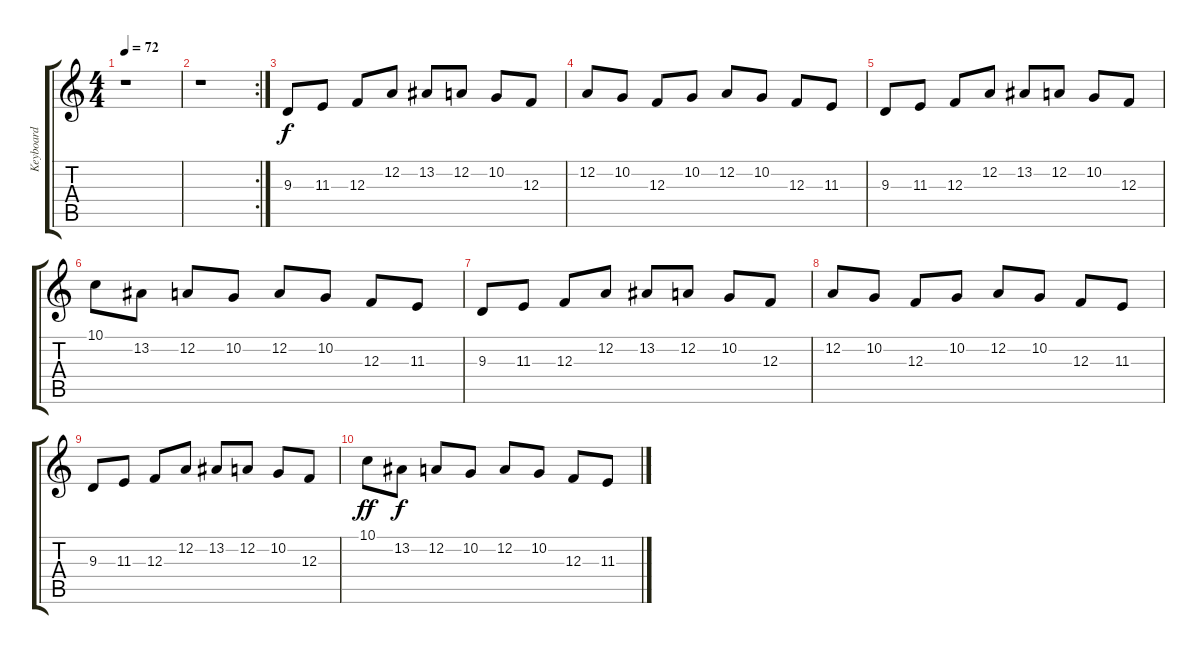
\track ("Keyboard" "Keyboard") {instrument acousticgrandpiano}
\staff {score tabs}
\tuning (D4 A3 F3 C3 G2 D2) {hide}
\ts (4 4)
\tempo 72
\clef g2
\ks c
r.1{dy f} |
\rc 2
r.1 |
9.3.8 11.3.8 12.3.8 12.2.8 13.2.8 12.2.8 10.2.8 12.3.8 |
12.2.8 10.2.8 12.3.8 10.2.8 12.2.8 10.2.8 12.3.8 11.3.8 |
9.3.8 11.3.8 12.3.8 12.2.8 13.2.8 12.2.8 10.2.8 12.3.8 |
10.1.8 13.2.8 12.2.8 10.2.8 12.2.8 10.2.8 12.3.8 11.3.8 |
9.3.8 11.3.8 12.3.8 12.2.8 13.2.8 12.2.8 10.2.8 12.3.8 |
12.2.8 10.2.8 12.3.8 10.2.8 12.2.8 10.2.8 12.3.8 11.3.8 |
9.3.8 11.3.8 12.3.8 12.2.8 13.2.8 12.2.8 10.2.8 12.3.8 |
10.1.8{dy ff} 13.2.8{dy f} 12.2.8 10.2.8 12.2.8 10.2.8 12.3.8 11.3.8
